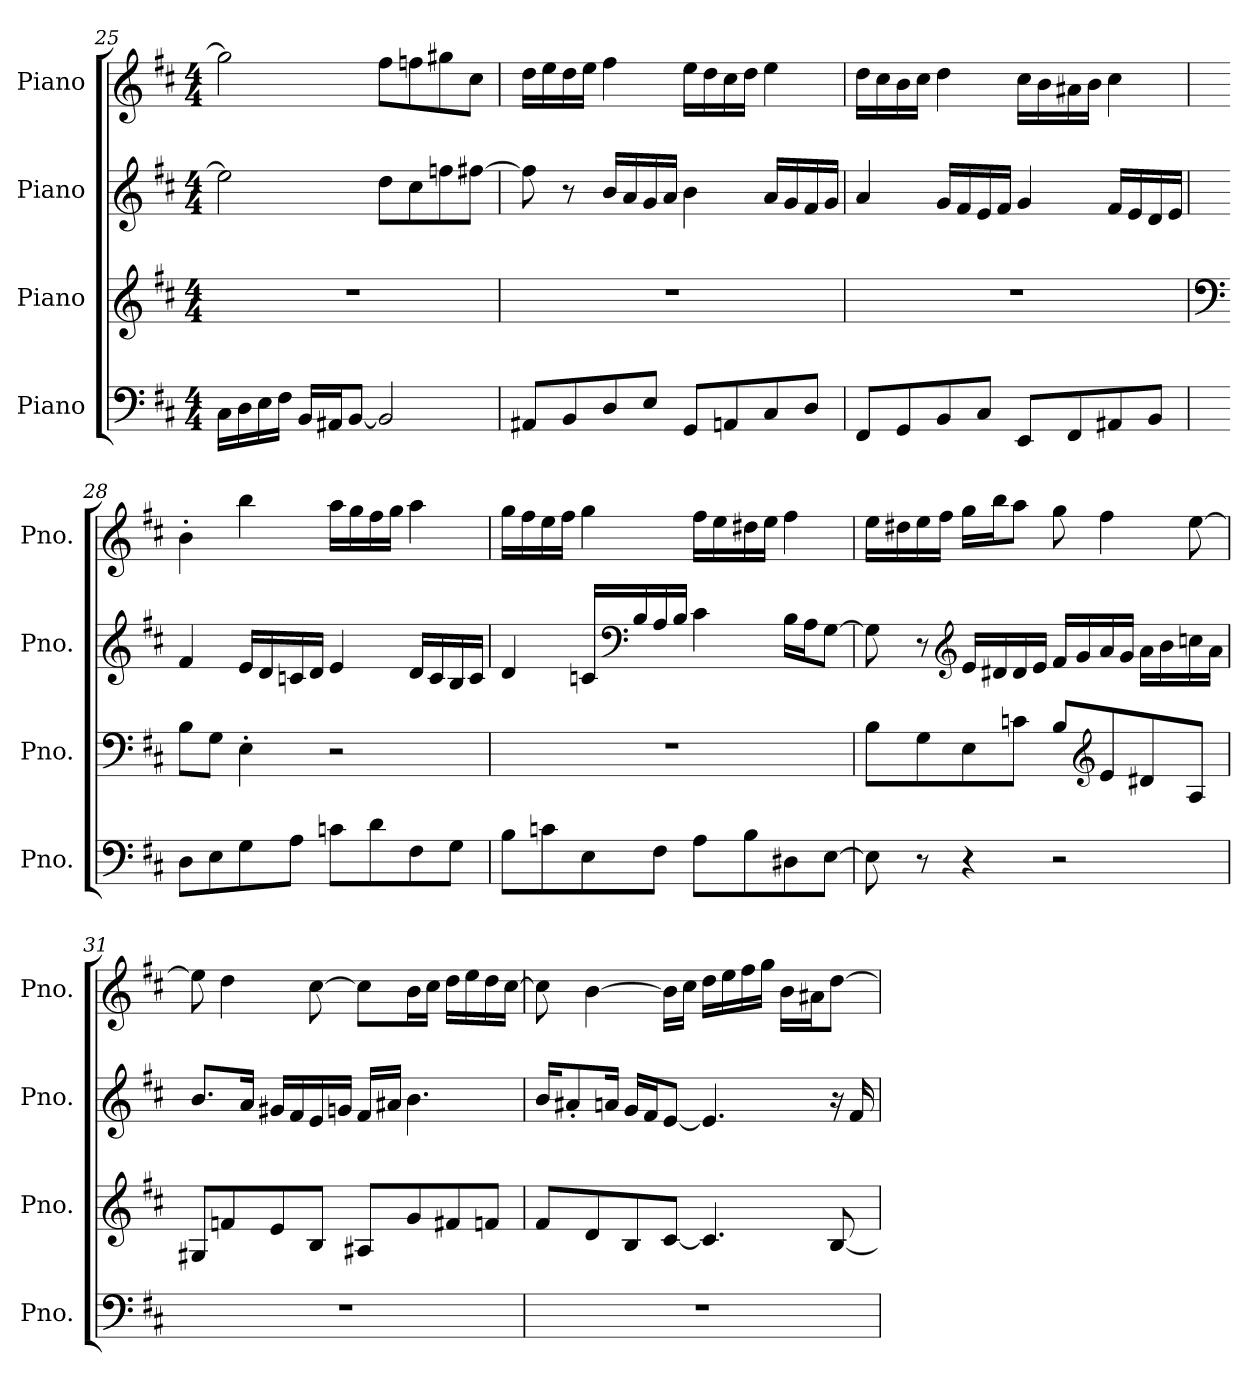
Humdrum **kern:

**kern	**kern	**kern	**kern
*part4	*part3	*part2	*part1
*staff4	*staff3	*staff2	*staff1
*I"Piano	*I"Piano	*I"Piano	*I"Piano
*I'Pno.	*I'Pno.	*I'Pno.	*I'Pno.
*clefF4	*clefG2	*clefG2	*clefG2
*k[f#c#]	*k[f#c#]	*k[f#c#]	*k[f#c#]
*M4/4	*M4/4	*M4/4	*M4/4
=25	=25	=25	=25
16C#i\LL	1r	2eej\]	2ggZ\]
16Di\	.	.	.
16Ei\	.	.	.
16F#i\JJ	.	.	.
16BBi/LL	.	.	.
16AA#Xi/J	.	.	.
[8BBi/J	.	.	.
2BBi/]	.	8ddj\L	8ff#Z\L
.	.	8cc#j\	8ffnZ\
.	.	8ffnj\	8gg#XZ\
.	.	[8ff#Xj\J	8cc#Z\J
!!LO:LB:g=z
=26	=26	=26	=26
8AA#Xi/L	1r	8ff#j\]	16ddZ\LL
.	.	.	16eeZ\
8BBi/	.	8r	16ddZ\
.	.	.	16eeZ\JJ
8Di/	.	16bj/LL	4ff#Z\
.	.	16aj/	.
8Ei/J	.	16gj/	.
.	.	16aj/JJ	.
8GGi/L	.	4bj\	16eeZ\LL
.	.	.	16ddZ\
8AAni/	.	.	16cc#Z\
.	.	.	16ddZ\JJ
8C#i/	.	16aj/LL	4eeZ\
.	.	16gj/	.
8Di/J	.	16f#j/	.
.	.	16gj/JJ	.
=27	=27	=27	=27
8FF#i/L	1r	4aj/	16ddZ\LL
.	.	.	16cc#Z\
8GGi/	.	.	16bZ\
.	.	.	16cc#Z\JJ
8BBi/	.	16gj/LL	4ddZ\
.	.	16f#j/	.
8C#i/J	.	16ej/	.
.	.	16f#j/JJ	.
8EEi/L	.	4gj/	16cc#Z\LL
.	.	.	16bZ\
8FF#i/	.	.	16a#XZ\
.	.	.	16bZ\JJ
8AA#Xi/	.	16f#j/LL	4cc#Z\
.	.	16ej/	.
8BBi/J	.	16dj/	.
.	.	16ej/JJ	.
!!LO:PB:g=z
=28	=28	=28	=28
*	*clefF4	*	*
8Di\L	8BV\L	4f#j/	4b'Z\
8Ei\	8GV\J	.	.
8Gi\	4E'V\	16ej/LL	4bbZ\
.	.	16dj/	.
8Ai\J	.	16cnj/	.
.	.	16dj/JJ	.
8cni\L	2r	4ej/	16aaZ\LL
.	.	.	16ggZ\
8di\	.	.	16ff#Z\
.	.	.	16ggZ\JJ
8F#i\	.	16dj/LL	4aaZ\
.	.	16cj/	.
8Gi\J	.	16Bj/	.
.	.	16cj/JJ	.
=29	=29	=29	=29
8Bi\L	1r	4dj/	16ggZ\LL
.	.	.	16ff#Z\
8cni\	.	.	16eeZ\
.	.	.	16ff#Z\JJ
8Ei\	.	16cnj/LL	4ggZ\
*	*	*clefF4	*
.	.	16Bj/	.
8F#i\J	.	16Aj/	.
.	.	16Bj/JJ	.
8Ai\L	.	4cj\	16ff#Z\LL
.	.	.	16eeZ\
8Bi\	.	.	16dd#XZ\
.	.	.	16eeZ\JJ
8D#Xi\	.	16Bj\LL	4ff#Z\
.	.	16Aj\J	.
[8Ei\J	.	[8Gj\J	.
!!LO:LB:g=z
=30	=30	=30	=30
8Ei\]	8BV\L	8Gj\]	16eeZ\LL
.	.	.	16dd#XZ\
8r	8GV\	8r	16eeZ\
.	.	.	16ff#Z\JJ
*	*	*clefG2	*
4r	8EV\	16ej/LL	16ggZ\LL
.	.	16d#Xj/	16bbZ\J
.	8cnV\J	16d#j/	8aaZ\J
.	.	16ej/JJ	.
2r	8BV/L	16f#j/LL	8ggZ\
.	.	16gj/	.
*	*clefG2	*	*
.	8eV/	16aj/	4ff#Z\
.	.	16gj/JJ	.
.	8d#XV/	16aj\LL	.
.	.	16bj\	.
.	8AV/J	16ccnj\	[8eeZ\
.	.	16aj\JJ	.
=31	=31	=31	=31
1r	8G#XV/L	8.bj/L	8eeZ\]
.	8fnV/	.	4ddZ\
.	.	16aj/Jk	.
.	8eV/	16g#Xj/LL	.
.	.	16f#j/	.
.	8BV/J	16ej/	[8cc#Z\
.	.	16gnj/JJ	.
.	8A#XV/L	16f#j/LL	8cc#Z\L]
.	.	16a#Xj/JJ	.
.	8gV/	4.bj\	16bZ\L
.	.	.	16cc#Z\JJ
.	8f#XV/	.	16ddZ\LL
.	.	.	16eeZ\
.	8fnV/J	.	16ddZ\
.	.	.	[16cc#Z\JJ
!!LO:LB:g=z
=32	=32	=32	=32
1r	8f#V/L	16bj/KL	8cc#Z\]
.	.	8a#X'j/	.
.	8dV/	.	[4bZ\
.	.	16anj/Jk	.
.	8BV/	16gj/LL	.
.	.	16f#j/J	.
.	[8c#V/J	[8ej/J	16bZ\LL]
.	.	.	16cc#Z\JJ
.	4.c#V/]	4.ej/]	16ddZ\LL
.	.	.	16eeZ\
.	.	.	16ff#Z\
.	.	.	16ggZ\JJ
.	.	.	16bZ\LL
.	.	.	16a#XZ\J
.	[8BV/	16r	[8ddZ\J
.	.	16f#j/	.
=	=	=	=
*-	*-	*-	*-
